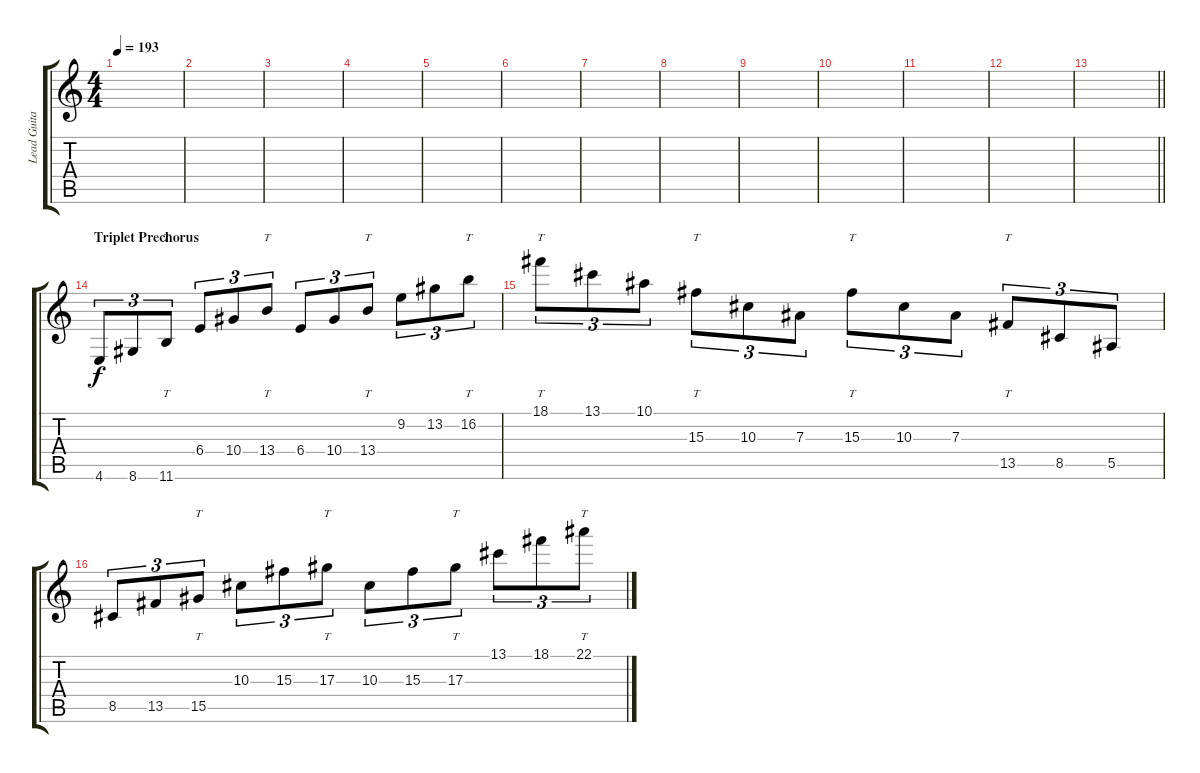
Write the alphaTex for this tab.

\track ("Lead Guitar" "Lead Guita") {instrument distortionguitar}
\staff {score tabs}
\tuning (C4 G3 Eb3 Bb2 F2 C2) {hide}
\ts (4 4)
\tempo 193
\clef g2
\ks c
|
|
|
|
|
|
|
|
|
|
|
|
\barLineRight lightlight
|
\section ("" "Triplet Prechorus")
4.6.8{tu (3 2)} 8.6.8{tu (3 2)} 11.6.8{tt tu (3 2)} 6.4.8{tu (3 2)} 10.4.8{tu (3 2)} 13.4.8{tt tu (3 2)} 6.4.8{tu (3 2)} 10.4.8{tu (3 2)} 13.4.8{tt tu (3 2)} 9.2.8{tu (3 2)} 13.2.8{tu (3 2)} 16.2.8{tt tu (3 2)} |
18.1.8{tt tu (3 2)} 13.1.8{tu (3 2)} 10.1.8{tu (3 2)} 15.3.8{tt tu (3 2)} 10.3.8{tu (3 2)} 7.3.8{tu (3 2)} 15.3.8{tt tu (3 2)} 10.3.8{tu (3 2)} 7.3.8{tu (3 2)} 13.5.8{tt tu (3 2)} 8.5.8{tu (3 2)} 5.5.8{tu (3 2)} |
8.5.8{tu (3 2)} 13.5.8{tu (3 2)} 15.5.8{tt tu (3 2)} 10.3.8{tu (3 2)} 15.3.8{tu (3 2)} 17.3.8{tt tu (3 2)} 10.3.8{tu (3 2)} 15.3.8{tu (3 2)} 17.3.8{tt tu (3 2)} 13.1.8{tu (3 2)} 18.1.8{tu (3 2)} 22.1.8{tt tu (3 2)}
